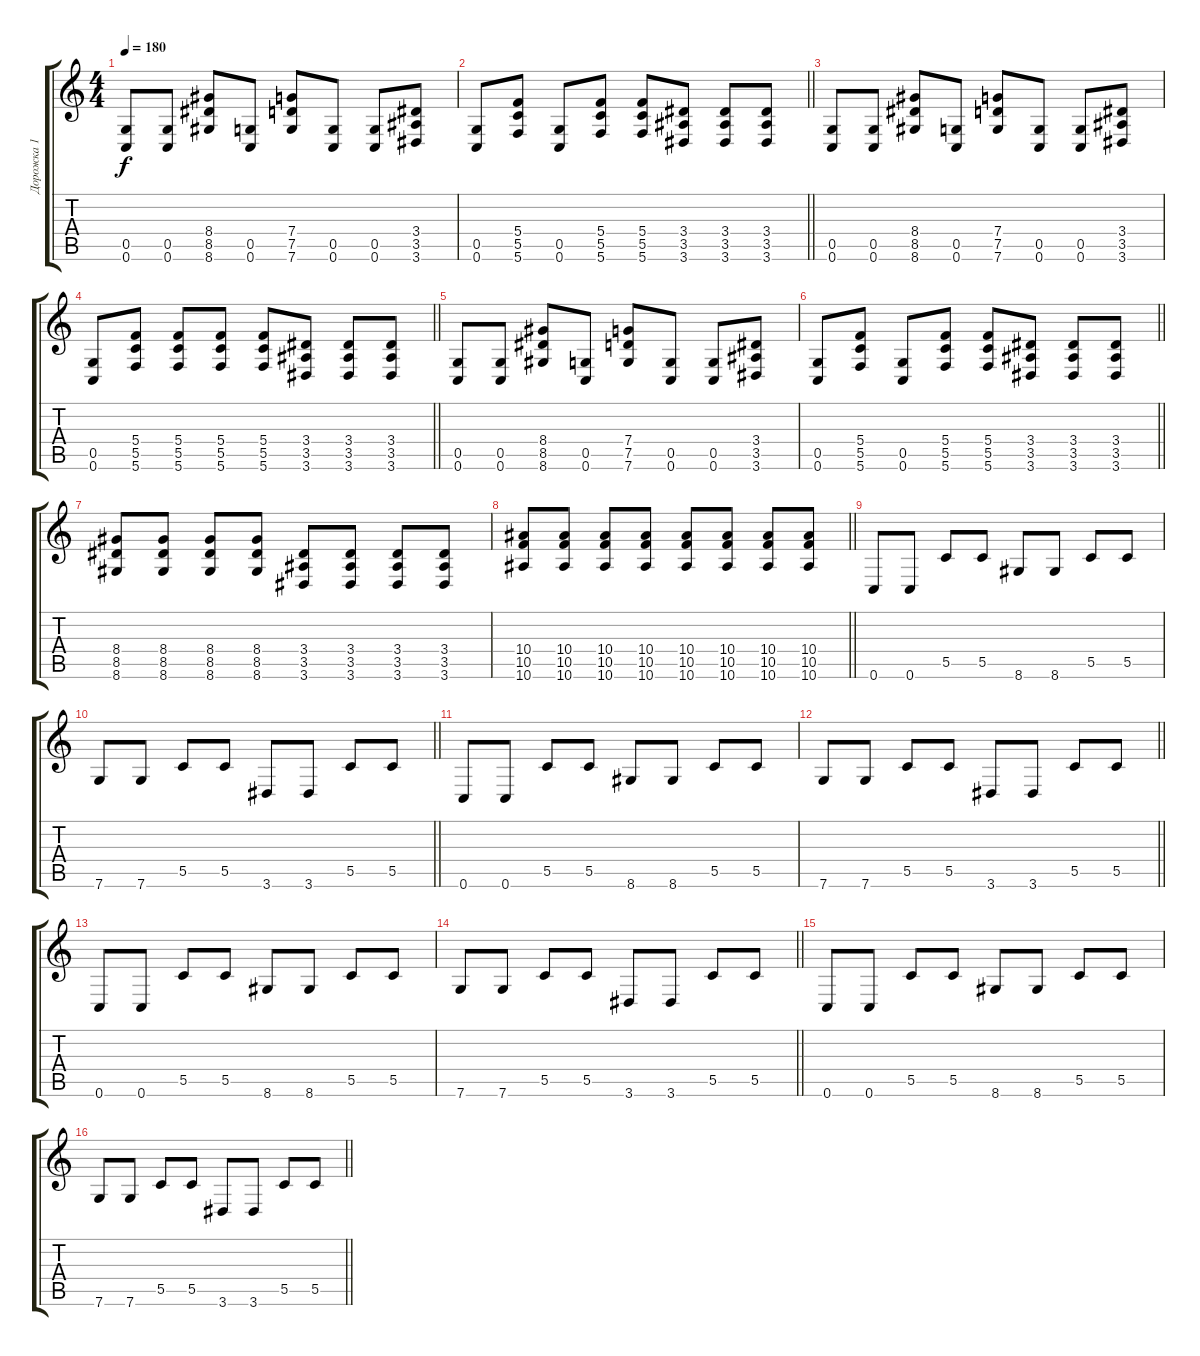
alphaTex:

\track ("Дорожка 1" "Дорожка 1") {instrument distortionguitar}
\staff {score tabs}
\tuning (D4 A3 F3 C3 G2 C2) {hide}
\ts (4 4)
\tempo 180
\clef g2
\ks c
(0.5 0.6).8{dy f} (0.5 0.6).8 (8.4 8.5 8.6).8 (0.5 0.6).8 (7.4 7.5 7.6).8 (0.5 0.6).8 (0.5 0.6).8 (3.4 3.5 3.6).8 |
\barLineRight lightlight
(0.5 0.6).8 (5.4 5.5 5.6).8 (0.5 0.6).8 (5.4 5.5 5.6).8 (5.4 5.5 5.6).8 (3.4 3.5 3.6).8 (3.4 3.5 3.6).8 (3.4 3.5 3.6).8 |
(0.5 0.6).8 (0.5 0.6).8 (8.4 8.5 8.6).8 (0.5 0.6).8 (7.4 7.5 7.6).8 (0.5 0.6).8 (0.5 0.6).8 (3.4 3.5 3.6).8 |
\barLineRight lightlight
(0.5 0.6).8 (5.4 5.5 5.6).8 (5.4 5.5 5.6).8 (5.4 5.5 5.6).8 (5.4 5.5 5.6).8 (3.4 3.5 3.6).8 (3.4 3.5 3.6).8 (3.4 3.5 3.6).8 |
(0.5 0.6).8 (0.5 0.6).8 (8.4 8.5 8.6).8 (0.5 0.6).8 (7.4 7.5 7.6).8 (0.5 0.6).8 (0.5 0.6).8 (3.4 3.5 3.6).8 |
\barLineRight lightlight
(0.5 0.6).8 (5.4 5.5 5.6).8 (0.5 0.6).8 (5.4 5.5 5.6).8 (5.4 5.5 5.6).8 (3.4 3.5 3.6).8 (3.4 3.5 3.6).8 (3.4 3.5 3.6).8 |
(8.4 8.5 8.6).8 (8.4 8.5 8.6).8 (8.4 8.5 8.6).8 (8.4 8.5 8.6).8 (3.4 3.5 3.6).8 (3.4 3.5 3.6).8 (3.4 3.5 3.6).8 (3.4 3.5 3.6).8 |
\barLineRight lightlight
(10.4 10.5 10.6).8 (10.4 10.5 10.6).8 (10.4 10.5 10.6).8 (10.4 10.5 10.6).8 (10.4 10.5 10.6).8 (10.4 10.5 10.6).8 (10.4 10.5 10.6).8 (10.4 10.5 10.6).8 |
0.6.8 0.6.8 5.5.8 5.5.8 8.6.8 8.6.8 5.5.8 5.5.8 |
\barLineRight lightlight
7.6.8 7.6.8 5.5.8 5.5.8 3.6.8 3.6.8 5.5.8 5.5.8 |
0.6.8 0.6.8 5.5.8 5.5.8 8.6.8 8.6.8 5.5.8 5.5.8 |
\barLineRight lightlight
7.6.8 7.6.8 5.5.8 5.5.8 3.6.8 3.6.8 5.5.8 5.5.8 |
0.6.8 0.6.8 5.5.8 5.5.8 8.6.8 8.6.8 5.5.8 5.5.8 |
\barLineRight lightlight
7.6.8 7.6.8 5.5.8 5.5.8 3.6.8 3.6.8 5.5.8 5.5.8 |
0.6.8 0.6.8 5.5.8 5.5.8 8.6.8 8.6.8 5.5.8 5.5.8 |
\barLineRight lightlight
7.6.8 7.6.8 5.5.8 5.5.8 3.6.8 3.6.8 5.5.8 5.5.8
